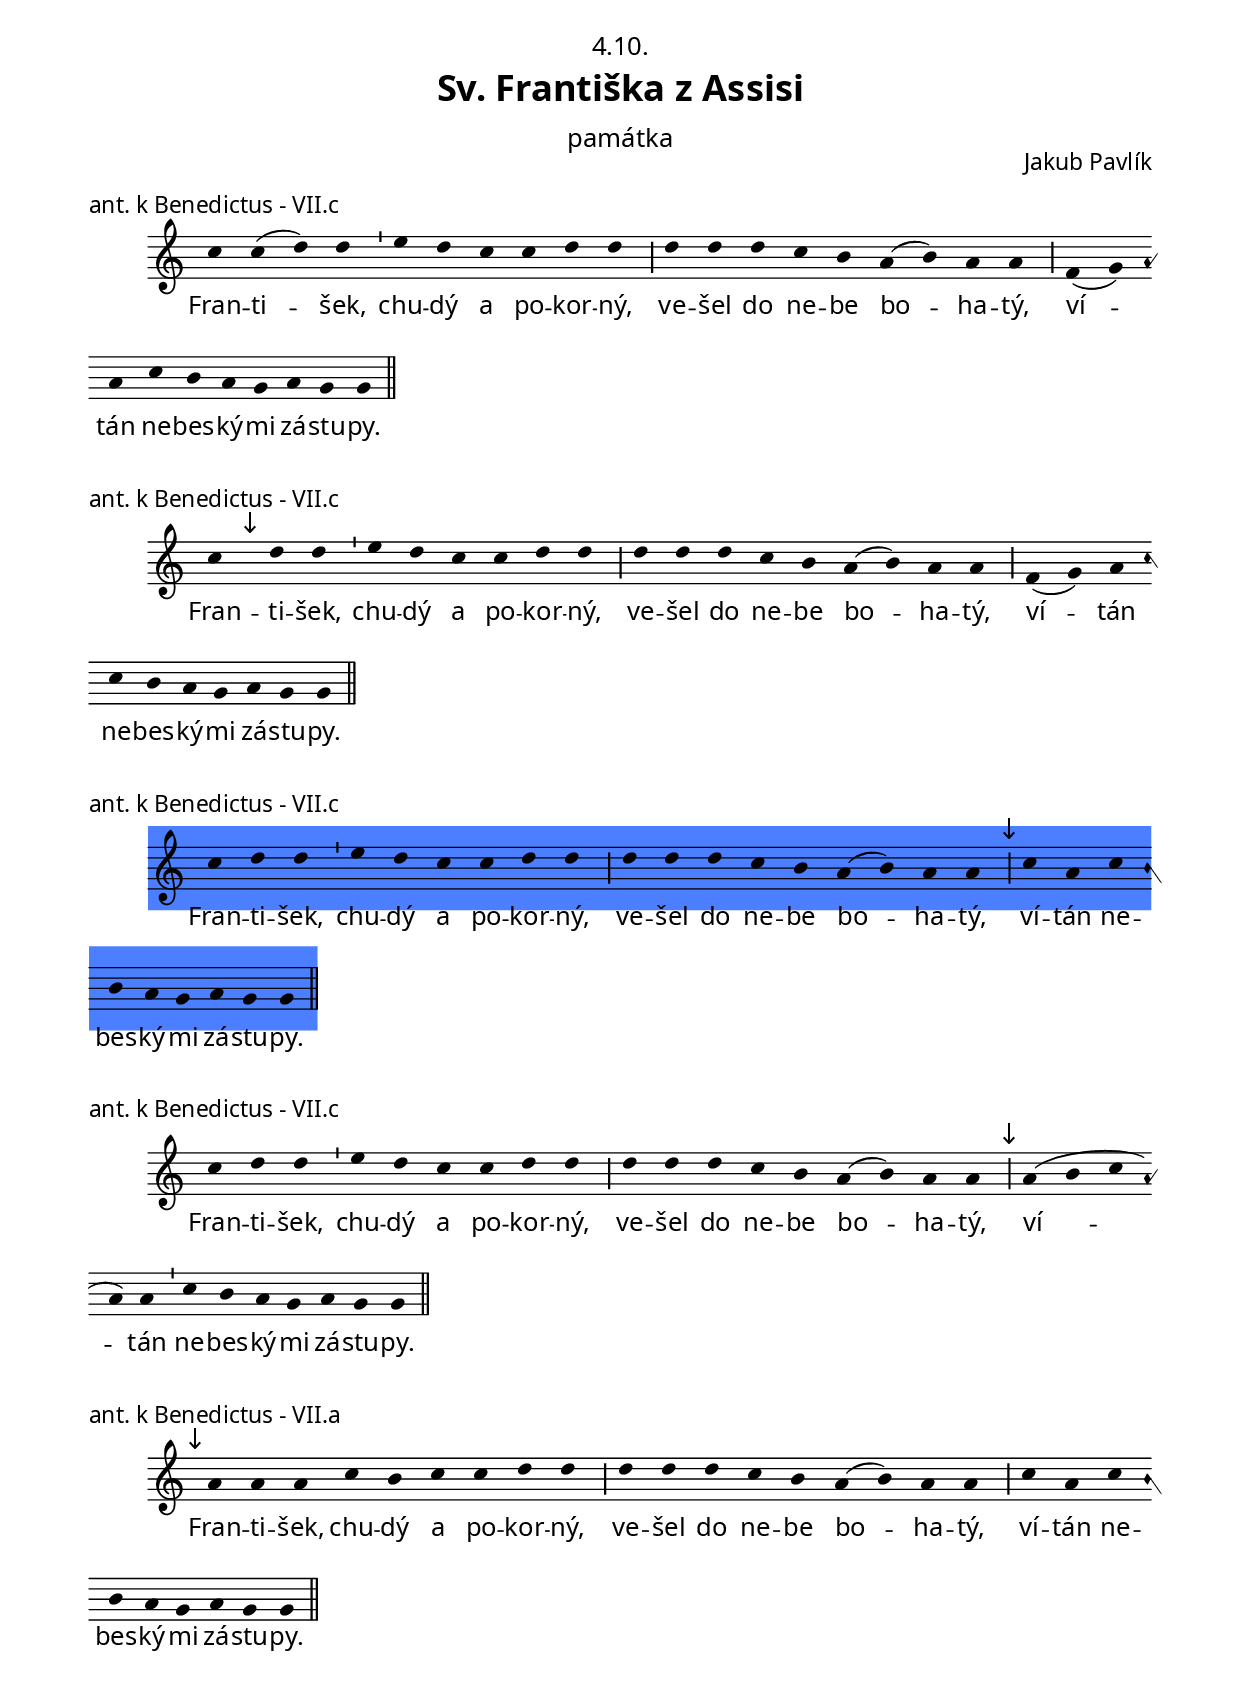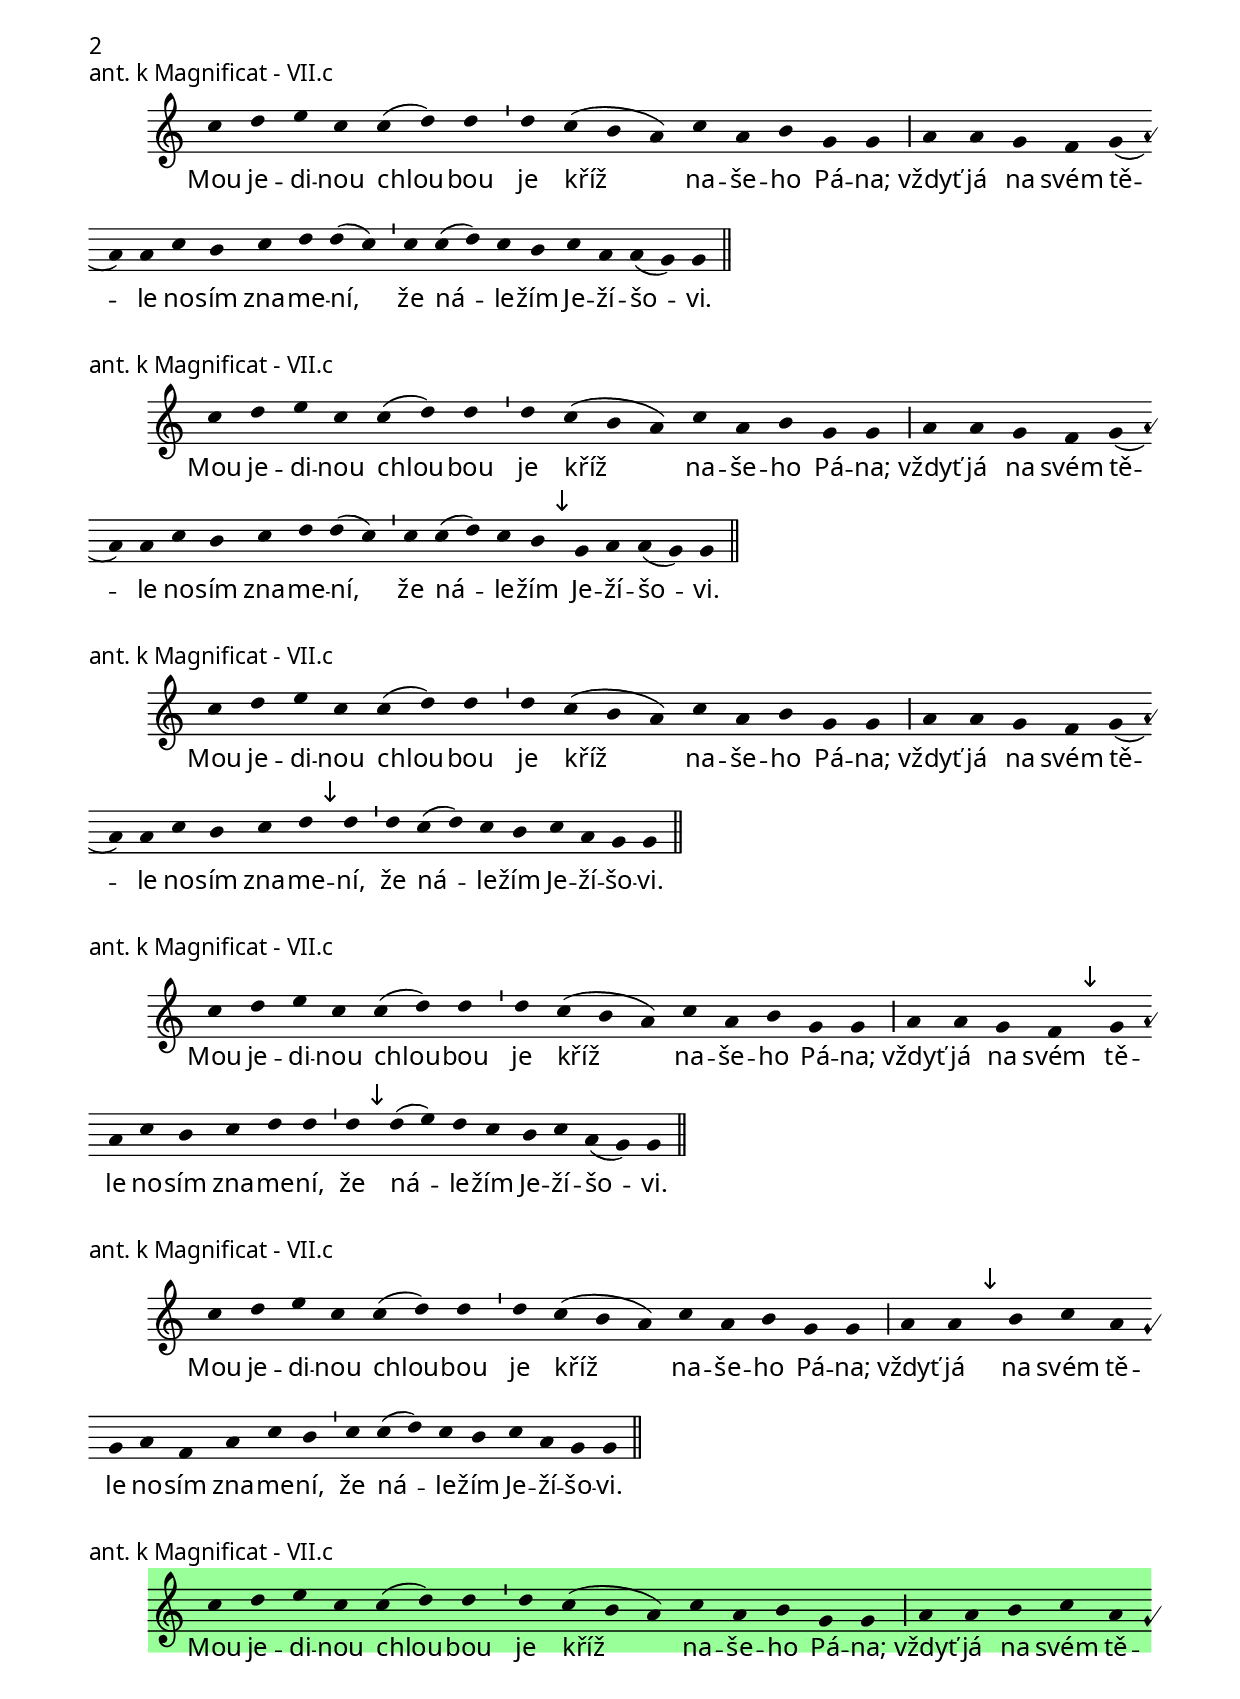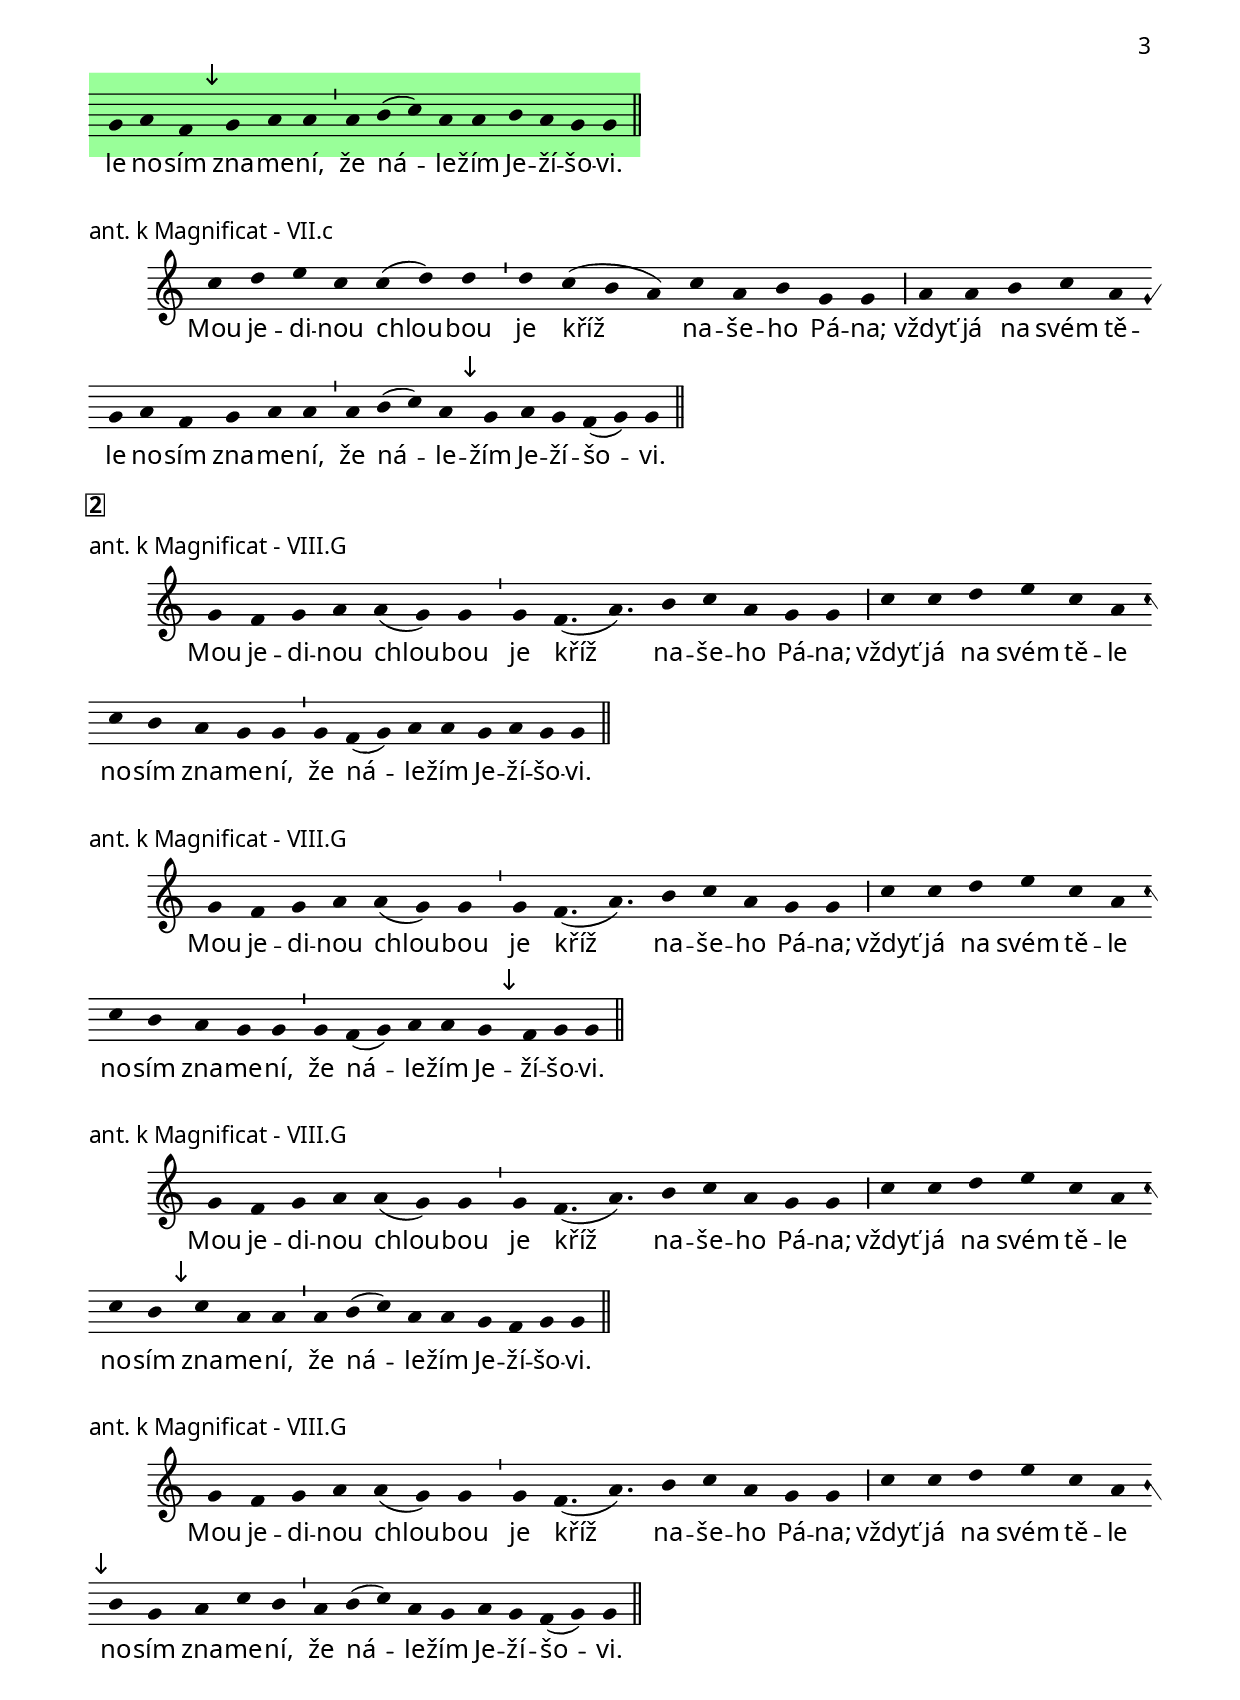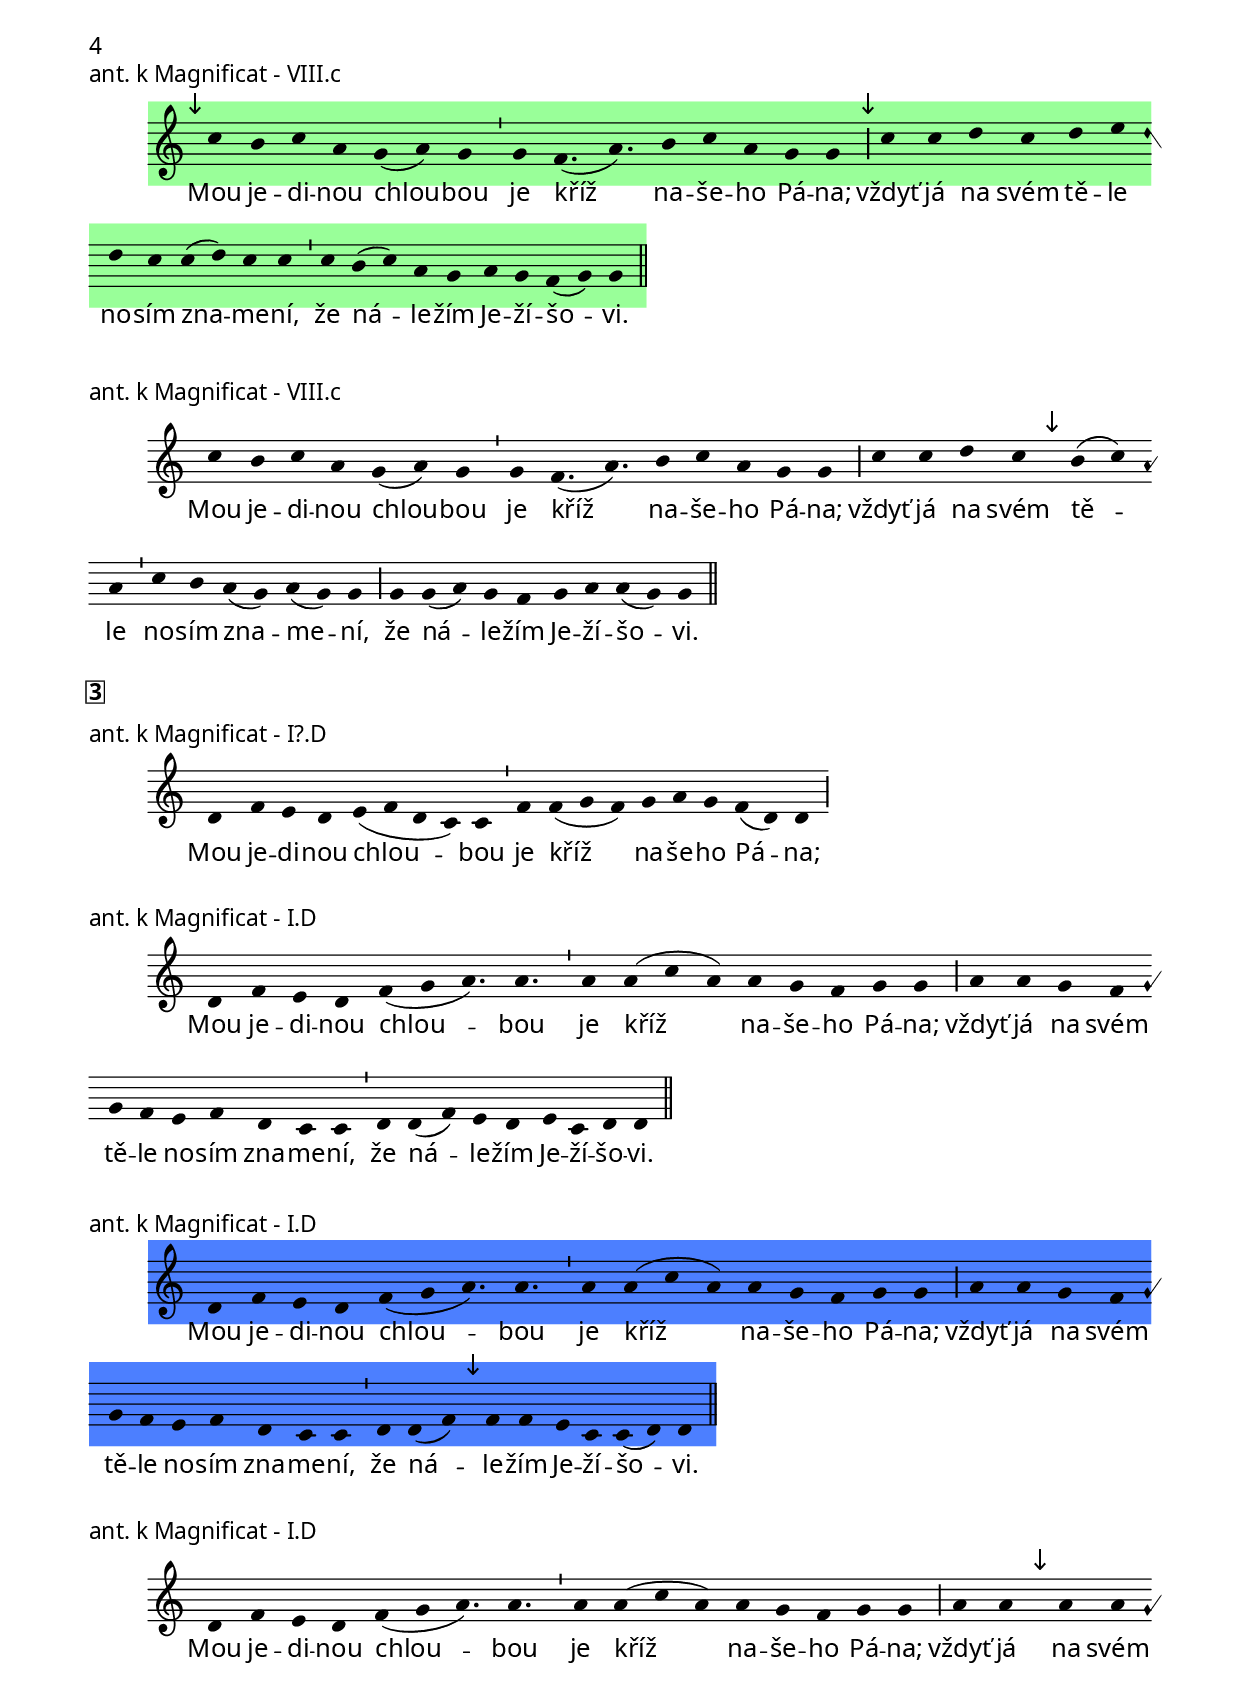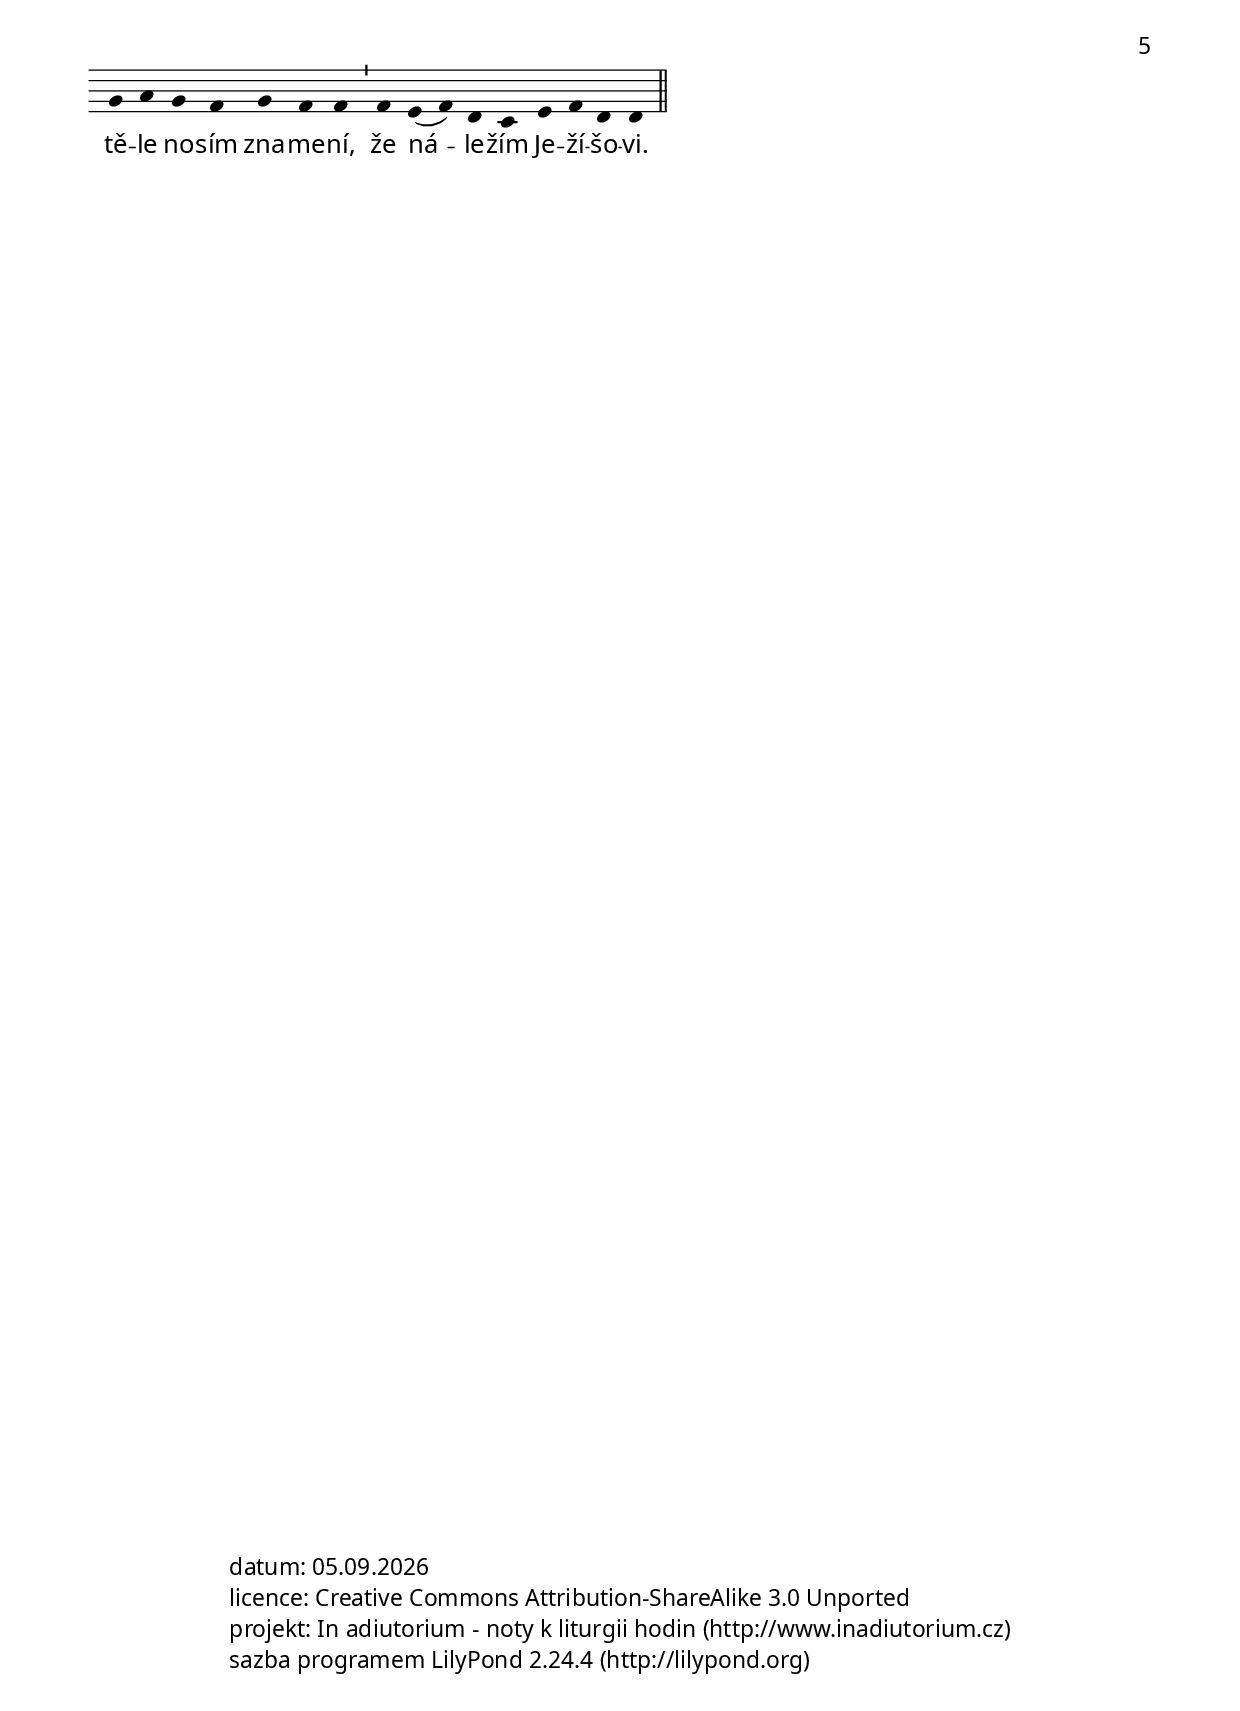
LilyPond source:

\version "2.19.83"

\include "../spolecne.ly"

\header {
  title = \markup\titleSvatek
            "Sv. Františka z Assisi"
            "památka"
            4.10.
  composer = "Jakub Pavlík"
}

\score {
  \relative c'' {
    \choralniRezim
    c4 c( d) d \barMin e d c c d d \barMaior
    d d d c b a( b) a a \barMaior
    f( g) a c b a g a g g \barFinalis
  }
  \addlyrics {
    Fran -- ti -- šek, chu -- dý a po -- kor -- ný,
    ve -- šel do ne -- be bo -- ha -- tý,
    ví -- tán ne -- bes -- ký -- mi zá -- stu -- py.
  }
  \header {
    quid = "ant. k Benedictus"
    modus = "VII"
    differentia = "c"
    psalmus = ""
    fial = "sanktoral/1111martin.ly#rch-a3?jiny_text"
    id = "aben"
    piece = \markup {\sestavTitulekBezZalmu}
  }
}

\score {
  \relative c'' {
    \choralniRezim
    c4 \mark\sipka d d \barMin e d c c d d \barMaior
    d d d c b a( b) a a \barMaior
    f( g) a c b a g a g g \barFinalis
  }
  \addlyrics {
    Fran -- ti -- šek, chu -- dý a po -- kor -- ný,
    ve -- šel do ne -- be bo -- ha -- tý,
    ví -- tán ne -- bes -- ký -- mi zá -- stu -- py.
  }
  \header {
    quid = "ant. k Benedictus"
    modus = "VII"
    differentia = "c"
    psalmus = ""
    fial = "sanktoral/1111martin.ly#rch-a3?jiny_text"
    id = "aben"
    piece = \markup {\sestavTitulekBezZalmu}
  }
}

\score {
  \relative c'' {
    \zvyraznovacModry
    \choralniRezim
    c4 d d \barMin e d c c d d \barMaior
    d d d c b a( b) a a \barMaior
    \mark\sipka c a c b a g a g g \barFinalis
  }
  \addlyrics {
    Fran -- ti -- šek, chu -- dý a po -- kor -- ný,
    ve -- šel do ne -- be bo -- ha -- tý,
    ví -- tán ne -- bes -- ký -- mi zá -- stu -- py.
  }
  \header {
    quid = "ant. k Benedictus"
    modus = "VII"
    differentia = "c"
    psalmus = ""
    fial = "sanktoral/1111martin.ly#rch-a3?jiny_text"
    id = "aben"
    piece = \markup {\sestavTitulekBezZalmu}
  }
}

\score {
  \relative c'' {
    \choralniRezim
    c4 d d \barMin e d c c d d \barMaior
    d d d c b a( b) a a \barMaior
    \mark\sipka a( b c a) a \barMin c b a g a g g \barFinalis
  }
  \addlyrics {
    Fran -- ti -- šek, chu -- dý a po -- kor -- ný,
    ve -- šel do ne -- be bo -- ha -- tý,
    ví -- tán ne -- bes -- ký -- mi zá -- stu -- py.
  }
  \header {
    quid = "ant. k Benedictus"
    modus = "VII"
    differentia = "c"
    psalmus = ""
    fial = "sanktoral/1111martin.ly#rch-a3?jiny_text"
    id = "aben"
    piece = \markup {\sestavTitulekBezZalmu}
  }
}

\score {
  \relative c'' {
    \choralniRezim
    \mark\sipka a4 a a c b c c d d \barMaior
    d d d c b a( b) a a \barMaior
    c a c b a g a g g \barFinalis
  }
  \addlyrics {
    Fran -- ti -- šek, chu -- dý a po -- kor -- ný,
    ve -- šel do ne -- be bo -- ha -- tý,
    ví -- tán ne -- bes -- ký -- mi zá -- stu -- py.
  }
  \header {
    quid = "ant. k Benedictus"
    modus = "VII"
    differentia = "a"
    psalmus = ""
    id = "aben"
    piece = \markup {\sestavTitulekBezZalmu}
  }
}

\pageBreak

\score {
  \relative c'' {
    \choralniRezim
    c4 d e c c( d) d \barMin
    d c( b a) c a b g g \barMaior
    a a g f g( a) a c b c d d( c) \barMin
    c c( d) c b c a a( g) g \barFinalis
  }
  \addlyrics {
    Mou je -- di -- nou chlou -- bou
    je kříž na -- še -- ho Pá -- na;
    vždyť já na svém tě -- le no -- sím zna -- me -- ní,
    že ná -- le -- žím Je -- ží -- šo -- vi.
  }
  \header {
    quid = "ant. k Magnificat"
    modus = "VII"
    differentia = "c"
    psalmus = ""
    id = "amag"
    piece = \markup {\sestavTitulekBezZalmu}
  }
}

\score {
  \relative c'' {
    \choralniRezim
    c4 d e c c( d) d \barMin
    d c( b a) c a b g g \barMaior
    a a g f g( a) a c b c d d( c) \barMin
    c c( d) c b \mark\sipka g a a( g) g \barFinalis
  }
  \addlyrics {
    Mou je -- di -- nou chlou -- bou
    je kříž na -- še -- ho Pá -- na;
    vždyť já na svém tě -- le no -- sím zna -- me -- ní,
    že ná -- le -- žím Je -- ží -- šo -- vi.
  }
  \header {
    quid = "ant. k Magnificat"
    modus = "VII"
    differentia = "c"
    psalmus = ""
    id = "amag"
    piece = \markup {\sestavTitulekBezZalmu}
  }
}

\score {
  \relative c'' {
    \choralniRezim
    c4 d e c c( d) d \barMin
    d c( b a) c a b g g \barMaior
    a a g f g( a) a c b c d \mark\sipka d \barMin
    d c( d) c b c a g g \barFinalis
  }
  \addlyrics {
    Mou je -- di -- nou chlou -- bou
    je kříž na -- še -- ho Pá -- na;
    vždyť já na svém tě -- le no -- sím zna -- me -- ní,
    že ná -- le -- žím Je -- ží -- šo -- vi.
  }
  \header {
    quid = "ant. k Magnificat"
    modus = "VII"
    differentia = "c"
    psalmus = ""
    id = "amag"
    piece = \markup {\sestavTitulekBezZalmu}
  }
}

\score {
  \relative c'' {
    \choralniRezim
    c4 d e c c( d) d \barMin
    d c( b a) c a b g g \barMaior
    a a g f \mark\sipka g a c b c d d \barMin
    d \mark\sipka d( e) d c b c a( g) g \barFinalis
  }
  \addlyrics {
    Mou je -- di -- nou chlou -- bou
    je kříž na -- še -- ho Pá -- na;
    vždyť já na svém tě -- le no -- sím zna -- me -- ní,
    že ná -- le -- žím Je -- ží -- šo -- vi.
  }
  \header {
    quid = "ant. k Magnificat"
    modus = "VII"
    differentia = "c"
    psalmus = ""
    id = "amag"
    piece = \markup {\sestavTitulekBezZalmu}
  }
}

\score {
  \relative c'' {
    \choralniRezim
    c4 d e c c( d) d \barMin
    d c( b a) c a b g g \barMaior
    a a \mark\sipka b c a g a f a c b \barMin
    c c( d) c b c a g g \barFinalis
  }
  \addlyrics {
    Mou je -- di -- nou chlou -- bou
    je kříž na -- še -- ho Pá -- na;
    vždyť já na svém tě -- le no -- sím zna -- me -- ní,
    že ná -- le -- žím Je -- ží -- šo -- vi.
  }
  \header {
    quid = "ant. k Magnificat"
    modus = "VII"
    differentia = "c"
    psalmus = ""
    id = "amag"
    piece = \markup {\sestavTitulekBezZalmu}
  }
}

\score {
  \relative c'' {
    \zvyraznovacZelenyII
    \choralniRezim
    c4 d e c c( d) d \barMin
    d c( b a) c a b g g \barMaior
    a a b c a g a f \mark\sipka g a a \barMin
    a b( c) a a b a g g \barFinalis
  }
  \addlyrics {
    Mou je -- di -- nou chlou -- bou
    je kříž na -- še -- ho Pá -- na;
    vždyť já na svém tě -- le no -- sím zna -- me -- ní,
    že ná -- le -- žím Je -- ží -- šo -- vi.
  }
  \header {
    quid = "ant. k Magnificat"
    modus = "VII"
    differentia = "c"
    psalmus = ""
    id = "amag"
    piece = \markup {\sestavTitulekBezZalmu}
  }
}

\score {
  \relative c'' {
    \choralniRezim
    c4 d e c c( d) d \barMin
    d c( b a) c a b g g \barMaior
    a a b c a g a f g a a \barMin
    a b( c) a \mark\sipka g a g f( g) g \barFinalis
  }
  \addlyrics {
    Mou je -- di -- nou chlou -- bou
    je kříž na -- še -- ho Pá -- na;
    vždyť já na svém tě -- le no -- sím zna -- me -- ní,
    že ná -- le -- žím Je -- ží -- šo -- vi.
  }
  \header {
    quid = "ant. k Magnificat"
    modus = "VII"
    differentia = "c"
    psalmus = ""
    id = "amag"
    piece = \markup {\sestavTitulekBezZalmu}
  }
}

\markup\nadpisSkupiny 2

\score {
  \relative c'' {
    \choralniRezim
    g4 f g a a( g) g \barMin
    g f4.( a) b4 c a g g \barMaior
    c c d e c a c b a g g \barMin
    g f( g) a a g a g g \barFinalis
  }
  \addlyrics {
    Mou je -- di -- nou chlou -- bou
    je kříž na -- še -- ho Pá -- na;
    vždyť já na svém tě -- le no -- sím zna -- me -- ní,
    že ná -- le -- žím Je -- ží -- šo -- vi.
  }
  \header {
    quid = "ant. k Magnificat"
    modus = "VIII"
    differentia = "G"
    psalmus = ""
    id = "amag"
    piece = \markup {\sestavTitulekBezZalmu}
  }
}

\score {
  \relative c'' {
    \choralniRezim
    g4 f g a a( g) g \barMin
    g f4.( a) b4 c a g g \barMaior
    c c d e c a c b a g g \barMin
    g f( g) a a g \mark\sipka f g g \barFinalis
  }
  \addlyrics {
    Mou je -- di -- nou chlou -- bou
    je kříž na -- še -- ho Pá -- na;
    vždyť já na svém tě -- le no -- sím zna -- me -- ní,
    že ná -- le -- žím Je -- ží -- šo -- vi.
  }
  \header {
    quid = "ant. k Magnificat"
    modus = "VIII"
    differentia = "G"
    psalmus = ""
    id = "amag"
    piece = \markup {\sestavTitulekBezZalmu}
  }
}

\score {
  \relative c'' {
    \choralniRezim
    g4 f g a a( g) g \barMin
    g f4.( a) b4 c a g g \barMaior
    c c d e c a c b \mark\sipka c a a \barMin
    a b( c) a a g f g g \barFinalis
  }
  \addlyrics {
    Mou je -- di -- nou chlou -- bou
    je kříž na -- še -- ho Pá -- na;
    vždyť já na svém tě -- le no -- sím zna -- me -- ní,
    že ná -- le -- žím Je -- ží -- šo -- vi.
  }
  \header {
    quid = "ant. k Magnificat"
    modus = "VIII"
    differentia = "G"
    psalmus = ""
    id = "amag"
    piece = \markup {\sestavTitulekBezZalmu}
  }
}

\score {
  \relative c'' {
    \choralniRezim
    g4 f g a a( g) g \barMin
    g f4.( a) b4 c a g g \barMaior
    c c d e c a \mark\sipka b g a c b \barMin
    a b( c) a g a g f( g) g \barFinalis
  }
  \addlyrics {
    Mou je -- di -- nou chlou -- bou
    je kříž na -- še -- ho Pá -- na;
    vždyť já na svém tě -- le no -- sím zna -- me -- ní,
    že ná -- le -- žím Je -- ží -- šo -- vi.
  }
  \header {
    quid = "ant. k Magnificat"
    modus = "VIII"
    differentia = "G"
    psalmus = ""
    id = "amag"
    piece = \markup {\sestavTitulekBezZalmu}
  }
}

\score {
  \relative c'' {
    \zvyraznovacZelenyII
    \choralniRezim
    \mark\sipka c4 b c a g( a) g \barMin
    g f4.( a) b4 c a g g \barMaior
    \mark\sipka c c d c d e d c c( d) c c \barMin
    c b( c) a g a g f( g) g \barFinalis
  }
  \addlyrics {
    Mou je -- di -- nou chlou -- bou
    je kříž na -- še -- ho Pá -- na;
    vždyť já na svém tě -- le no -- sím zna -- me -- ní,
    že ná -- le -- žím Je -- ží -- šo -- vi.
  }
  \header {
    quid = "ant. k Magnificat"
    modus = "VIII"
    differentia = "c"
    psalmus = ""
    id = "amag"
    piece = \markup {\sestavTitulekBezZalmu}
  }
}

\score {
  \relative c'' {
    \choralniRezim
    c4 b c a g( a) g \barMin
    g f4.( a) b4 c a g g \barMaior
    c c d c \mark\sipka b( c) a \barMin c b a( g) a( g) g \barMaior
    g g( a) g f g a a( g) g \barFinalis
  }
  \addlyrics {
    Mou je -- di -- nou chlou -- bou
    je kříž na -- še -- ho Pá -- na;
    vždyť já na svém tě -- le no -- sím zna -- me -- ní,
    že ná -- le -- žím Je -- ží -- šo -- vi.
  }
  \header {
    quid = "ant. k Magnificat"
    modus = "VIII"
    differentia = "c"
    psalmus = ""
    id = "amag"
    piece = \markup {\sestavTitulekBezZalmu}
  }
}

\markup\nadpisSkupiny 3

\score {
  \relative c' {
    \choralniRezim
    d4 f e d e( f d c) c \barMin
    f f( g f) g a g f( d) d \barMaior
  }
  \addlyrics {
    Mou je -- di -- nou chlou -- bou
    je kříž na -- še -- ho Pá -- na;
    vždyť já na svém tě -- le no -- sím zna -- me -- ní,
    že ná -- le -- žím Je -- ží -- šo -- vi.
  }
  \header {
    quid = "ant. k Magnificat"
    modus = "I?"
    differentia = "D"
    psalmus = ""
    id = "amag"
    piece = \markup {\sestavTitulekBezZalmu}
  }
}

\score {
  \relative c' {
    \choralniRezim
    d4 f e d f( g a4.) a \barMin
    a4 a( c a) a g f g g \barMaior
    a a g f g f e f d c c \barMin
    d d( f) e d e c d d \barFinalis
  }
  \addlyrics {
    Mou je -- di -- nou chlou -- bou
    je kříž na -- še -- ho Pá -- na;
    vždyť já na svém tě -- le no -- sím zna -- me -- ní,
    že ná -- le -- žím Je -- ží -- šo -- vi.
  }
  \header {
    quid = "ant. k Magnificat"
    modus = "I"
    differentia = "D"
    psalmus = ""
    fial = "sanktoral/0914povysenisvatehokrize.ly#1ne-a3?zacatek&volne"
    id = "amag"
    piece = \markup {\sestavTitulekBezZalmu}
  }
}

\score {
  \relative c' {
    \zvyraznovacModry
    \choralniRezim
    d4 f e d f( g a4.) a \barMin
    a4 a( c a) a g f g g \barMaior
    a a g f g f e f d c c \barMin
    d d( f) \mark\sipka f f e c c( d) d \barFinalis
  }
  \addlyrics {
    Mou je -- di -- nou chlou -- bou
    je kříž na -- še -- ho Pá -- na;
    vždyť já na svém tě -- le no -- sím zna -- me -- ní,
    že ná -- le -- žím Je -- ží -- šo -- vi.
  }
  \header {
    quid = "ant. k Magnificat"
    modus = "I"
    differentia = "D"
    psalmus = ""
    fial = "sanktoral/0914povysenisvatehokrize.ly#1ne-a3?zacatek&volne"
    id = "amag"
    piece = \markup {\sestavTitulekBezZalmu}
  }
}

\score {
  \relative c' {
    \choralniRezim
    d4 f e d f( g a4.) a \barMin
    a4 a( c a) a g f g g \barMaior
    a a \mark\sipka a a g a g f g f f \barMin
    f e( f) d c e f d d \barFinalis
  }
  \addlyrics {
    Mou je -- di -- nou chlou -- bou
    je kříž na -- še -- ho Pá -- na;
    vždyť já na svém tě -- le no -- sím zna -- me -- ní,
    že ná -- le -- žím Je -- ží -- šo -- vi.
  }
  \header {
    quid = "ant. k Magnificat"
    modus = "I"
    differentia = "D"
    psalmus = ""
    fial = "sanktoral/0914povysenisvatehokrize.ly#1ne-a3?zacatek&volne"
    id = "amag"
    piece = \markup {\sestavTitulekBezZalmu}
  }
}
